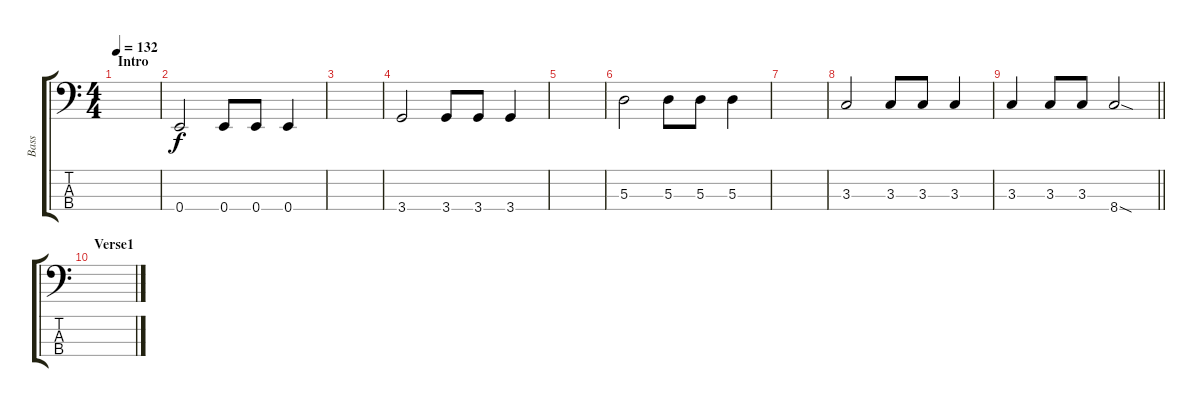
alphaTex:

\track ("Bass" "Bass") {instrument electricbassfinger}
\staff {score tabs}
\tuning (G2 D2 A1 E1) {hide}
\ts (4 4)
\section ("" "Intro")
\tempo 132
\clef f4
\ks c
|
0.4.2 0.4.8 0.4.8 0.4.4 |
|
3.4.2 3.4.8 3.4.8 3.4.4 |
|
5.3.2 5.3.8 5.3.8 5.3.4 |
|
3.3.2 3.3.8 3.3.8 3.3.4 |
\barLineRight lightlight
3.3.4 3.3.8 3.3.8 8.4{sod}.2{volume 16 instrument slapbass1} |
\section ("" "Verse1")
